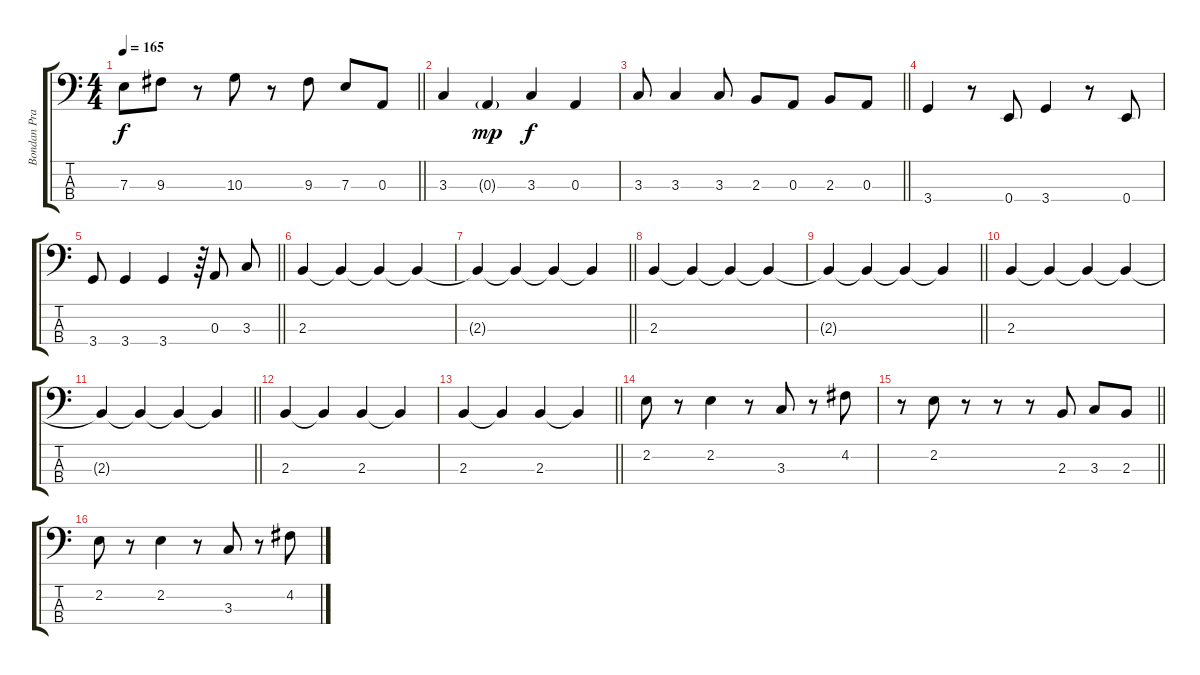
\track ("Bondan Prakoso" "Bondan Pra") {instrument electricbassfinger}
\staff {score tabs}
\tuning (G2 D2 A1 E1) {hide}
\ts (4 4)
\tempo 165
\clef f4
\barLineRight lightlight
\ks c
7.3.8{dy f} 9.3.8 r.8 10.3.8 r.8 9.3.8 7.3.8 0.3.8 |
3.3.4 0.3{g}.4{dy mp} 3.3.4{dy f} 0.3.4 |
\barLineRight lightlight
3.3.8 3.3.4 3.3.8 2.3.8 0.3.8 2.3.8 0.3.8 |
3.4.4 r.8 0.4.8 3.4.4 r.8 0.4.8 |
\barLineRight lightlight
3.4.8 3.4.4 3.4.4 r.64 0.3.8 3.3.8 |
2.3.4 2.3{t}.4 2.3{t}.4 2.3{t}.4 |
\barLineRight lightlight
2.3{t}.4 2.3{t}.4 2.3{t}.4 2.3{t}.4 |
2.3.4 2.3{t}.4 2.3{t}.4 2.3{t}.4 |
\barLineRight lightlight
2.3{t}.4 2.3{t}.4 2.3{t}.4 2.3{t}.4 |
2.3.4 2.3{t}.4 2.3{t}.4 2.3{t}.4 |
\barLineRight lightlight
2.3{t}.4 2.3{t}.4 2.3{t}.4 2.3{t}.4 |
2.3.4 2.3{t}.4 2.3.4 2.3{t}.4 |
\barLineRight lightlight
2.3.4 2.3{t}.4 2.3.4 2.3{t}.4 |
2.2.8 r.8 2.2.4 r.8 3.3.8 r.8 4.2.8 |
\barLineRight lightlight
r.8 2.2.8 r.8 r.8 r.8 2.3.8 3.3.8 2.3.8 |
2.2.8 r.8 2.2.4 r.8 3.3.8 r.8 4.2.8
